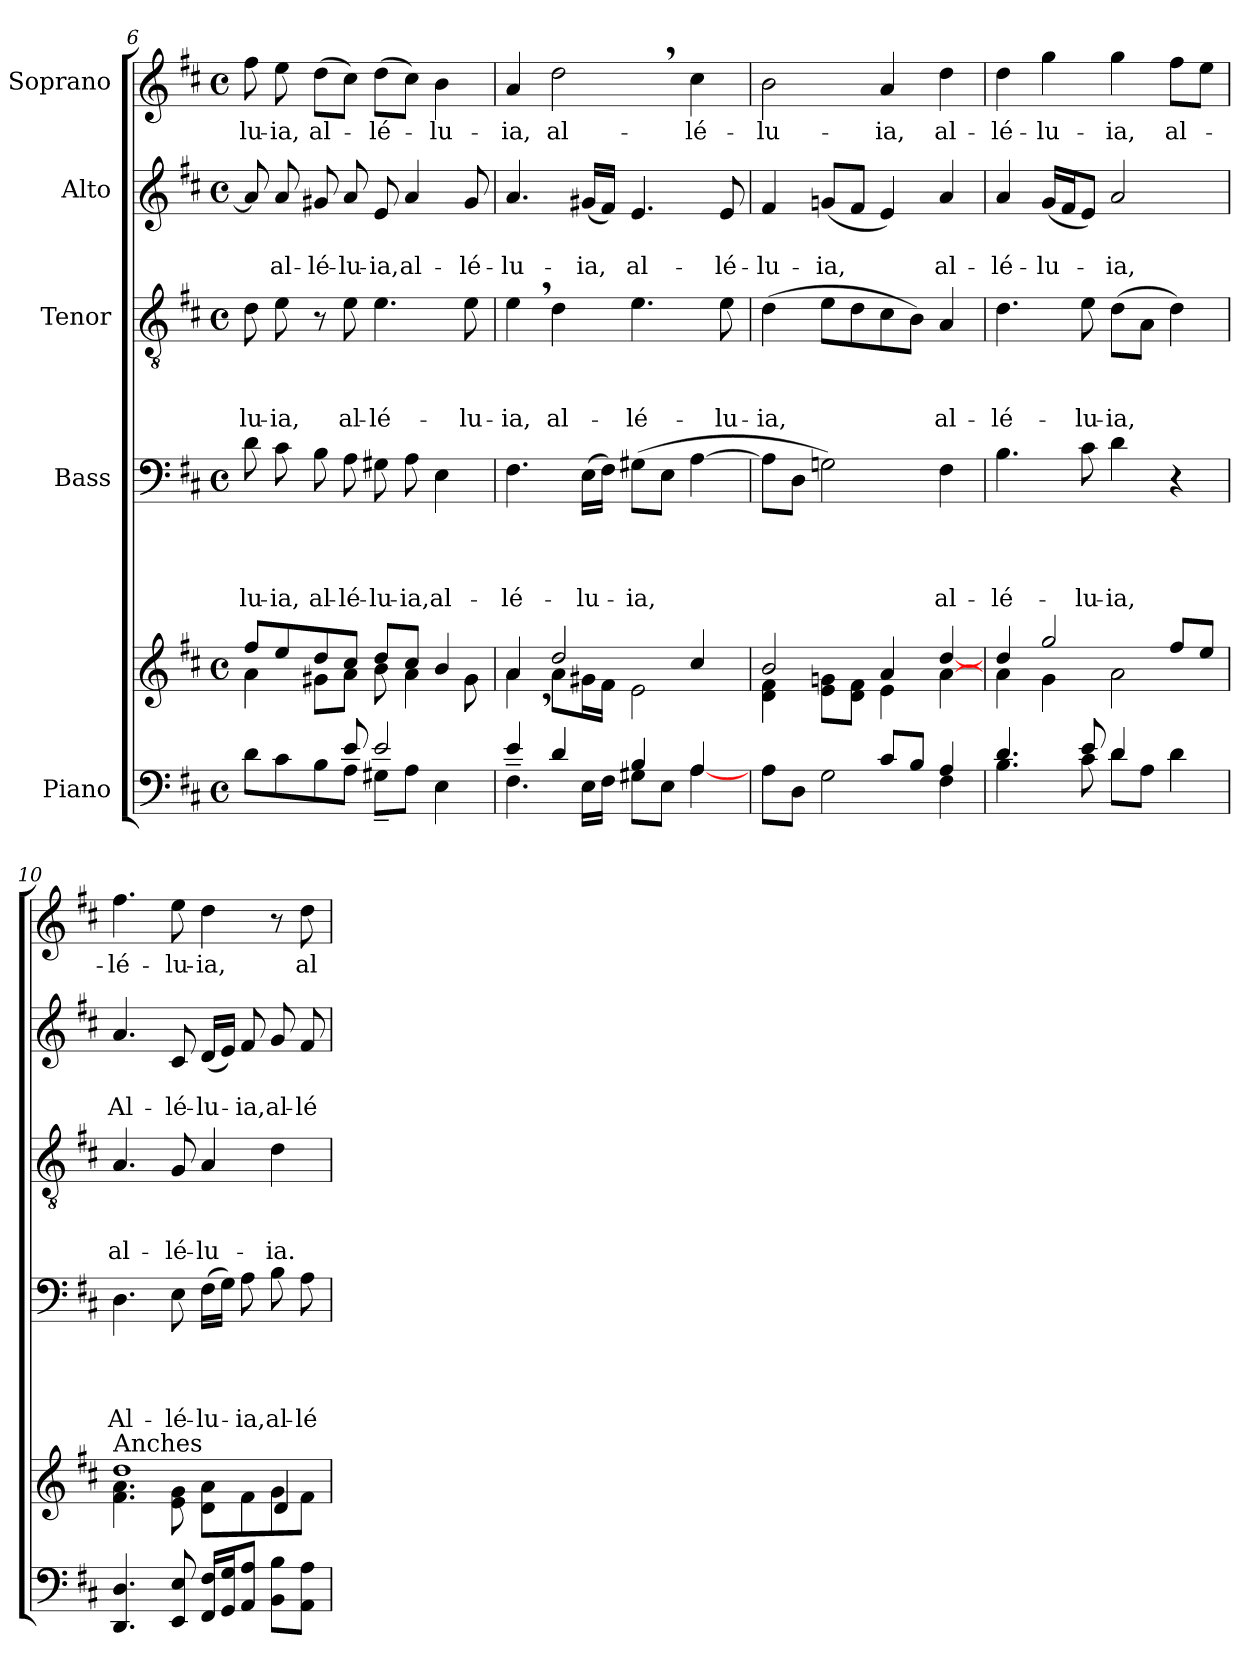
**kern	**kern	**kern	**text	**text	**text	**text	**kern	**text	**text	**text	**kern	**text	**text	**kern	**text
*part5	*part5	*part4	*part4	*part4	*part4	*part4	*part3	*part3	*part3	*part3	*part2	*part2	*part2	*part1	*part1
*staff6	*staff5	*staff4	*staff4	*staff4	*staff4	*staff4	*staff3	*staff3	*staff3	*staff3	*staff2	*staff2	*staff2	*staff1	*staff1
*I"Piano	*	*I"Bass	*	*	*	*	*I"Tenor	*	*	*	*I"Alto	*	*	*I"Soprano	*
*clefF4	*clefG2	*clefF4	*	*	*	*	*clefGv2	*	*	*	*clefG2	*	*	*clefG2	*
*k[f#c#]	*k[f#c#]	*k[f#c#]	*	*	*	*	*k[f#c#]	*	*	*	*k[f#c#]	*	*	*k[f#c#]	*
*D:	*D:	*D:	*	*	*	*	*D:	*	*	*	*D:	*	*	*D:	*
*M4/4	*M4/4	*M4/4	*	*	*	*	*M4/4	*	*	*	*M4/4	*	*	*M4/4	*
*met(c)	*met(c)	*met(c)	*	*	*	*	*met(c)	*	*	*	*met(c)	*	*	*met(c)	*
=6	=6	=6	=6	=6	=6	=6	=6	=6	=6	=6	=6	=6	=6	=6	=6
*^	*^	*	*	*	*	*	*	*	*	*	*	*	*	*	*
!	!	!	!	!	!	!	!	!LO:LY:b	!	!	!	!LO:LY:b	!	!	!	!	!LO:LY:b
8d\L	4.ryy	4a\	8ff#/L	8d\	.	.	.	-lu-	8d\	.	.	-lu-	8a/]	.	.	8ff#\	-lu-
!	!	!	!	!	!	!	!	!LO:LY:b	!	!	!	!LO:LY:b	!	!	!LO:LY:b	!	!LO:LY:b
8c#\	.	.	8ee/	8c#\	.	.	.	-ia,	8e\	.	.	-ia,	8a/	.	al-	8ee\	-ia,
!	!	!	!	!	!	!	!	!LO:LY:b	!	!	!	!	!	!	!LO:LY:b	!	!LO:LY:b
8B\	.	8g#X\L	8dd/	8B\	.	.	.	al-	8r	.	.	.	8g#X/	.	-lé-	(>8dd\L	al-
!	!	!	!	!	!	!	!	!LO:LY:b	!	!	!	!LO:LY:b	!	!	!LO:LY:b	!	!
8A\J	8e/	8a\J	8cc#/J	8A\	.	.	.	-lé-	8e\	.	.	al-	8a/	.	-lu-	8cc#\J)	.
!	!	!	!	!	!	!	!	!LO:LY:b	!	!	!	!LO:LY:b	!	!	!LO:LY:b	!	!LO:LY:b
2e/	8G#X~<\L	8b\	8dd/L	8G#X\	.	.	.	-lu-	4.e\	.	.	-lé-	8e/	.	-ia,	(>8dd\L	-lé-
!	!	!	!	!	!	!	!	!LO:LY:b	!	!	!	!	!	!	!LO:LY:b	!	!
.	8A\J	4a\	8cc#/J	8A\	.	.	.	-ia,	.	.	.	.	4a/	.	al-	8cc#\J)	.
!	!	!	!	!	!	!	!	!LO:LY:b	!	!	!	!	!	!	!	!	!LO:LY:b
.	4E\	.	4b/	4E\	.	.	.	al-	.	.	.	.	.	.	.	4b\	-lu-
!	!	!	!	!	!	!	!	!	!	!	!	!LO:LY:b	!	!	!LO:LY:b	!	!
.	.	8g#\	.	.	.	.	.	.	8e\	.	.	-lu-	8g#/	.	-lé-	.	.
!!LO:PB:g=z
=7	=7	=7	=7	=7	=7	=7	=7	=7	=7	=7	=7	=7	=7	=7	=7	=7	=7
!	!	!	!	!	!	!	!	!LO:LY:b	!	!	!	!LO:LY:b	!	!	!LO:LY:b	!	!LO:LY:b
4.F#~<\	4e/	4a\	4a,>/	4.F#\	.	.	.	-lé-	4e,>\	.	.	-ia,	4.a/	.	-lu-	4a/	-ia,
!	!	!	!	!	!	!	!	!	!	!	!	!LO:LY:b	!	!	!	!	!LO:LY:b
.	4d/	(2dd/	8a\L	.	.	.	.	.	4d\	.	.	al-	.	.	.	2dd,>\	al-
!	!	!	!	!	!	!	!	!LO:LY:b	!	!	!	!	!	!	!LO:LY:b	!	!
16E\LL	.	.	16g#X\L	(>16E\LL	.	.	.	-lu-	.	.	.	.	(<16g#X/LL	.	-ia,	.	.
16F#\JJ	.	.	16f#\JJ	16F#\JJ)	.	.	.	.	.	.	.	.	16f#/JJ)	.	.	.	.
!	!	!	!	!	!	!	!	!LO:LY:b	!	!	!	!LO:LY:b	!	!	!LO:LY:b	!	!
4B/	8G#X\L	.	2e\	(>8G#X\L	.	.	.	-ia,	4.e\	.	.	-lé-	4.e/	.	al-	.	.
.	8E\J	.	.	8E\J	.	.	.	.	.	.	.	.	.	.	.	.	.
!	!	!	!	!	!	!	!	!	!	!	!	!	!	!	!	!	!LO:LY:b
4A\	[<4A/	4cc#/	.	[>4A\	.	.	.	.	.	.	.	.	.	.	.	4cc#\	-lé-
!	!	!	!	!	!	!	!	!	!	!	!	!LO:LY:b	!	!	!LO:LY:b	!	!
.	.	.	.	.	.	.	.	.	8e\	.	.	-lu-	8e/	.	-lé-	.	.
=8	=8	=8	=8	=8	=8	=8	=8	=8	=8	=8	=8	=8	=8	=8	=8	=8	=8
!	!	!	!	!	!	!	!	!	!	!	!	!LO:LY:b	!	!	!LO:LY:b	!	!LO:LY:b
8A\L	2ryy	4d\ 4f#\	2b/	8A\L]	.	.	.	.	(>4d\	.	.	-ia,	4f#/	.	-lu-	2b\	-lu-
8D\J	.	.	.	8D\J	.	.	.	.	.	.	.	.	.	.	.	.	.
!	!	!	!	!	!	!	!	!	!	!	!	!	!	!	!LO:LY:b	!	!
2G\	.	8e\ 8gni\L	.	2Gn\)	.	.	.	.	8e\L	.	.	.	(<8gn/L	.	-ia,	.	.
.	.	8d\ 8f#\J	.	.	.	.	.	.	8d\	.	.	.	8f#/J	.	.	.	.
!	!	!	!	!	!	!	!	!	!	!	!	!	!	!	!	!	!LO:LY:b
.	8c#/L	4e\	4a/	.	.	.	.	.	8c#\	.	.	.	4e/)	.	.	4a/	-ia,
.	8B/J	.	.	.	.	.	.	.	8B\J)	.	.	.	.	.	.	.	.
!	!	!	!	!	!	!	!	!LO:LY:b	!	!	!	!LO:LY:b	!	!	!LO:LY:b	!	!LO:LY:b
4F#\	4A/	[<4a\	[>4dd/	4F#\	.	.	.	al-	4A/	.	.	al-	4a/	.	al-	4dd\	al-
=9	=9	=9	=9	=9	=9	=9	=9	=9	=9	=9	=9	=9	=9	=9	=9	=9	=9
!	!	!	!	!	!	!	!	!LO:LY:b	!	!	!	!LO:LY:b	!	!	!LO:LY:b	!	!LO:LY:b
4.d/	4.B\	4dd/	4a\	4.B\	.	.	.	-lé-	4.d\	.	.	-lé-	4a/	.	-lé-	4dd\	-lé-
!	!	!	!	!	!	!	!	!	!	!	!	!	!	!	!LO:LY:b	!	!LO:LY:b
.	.	2gg/	4g\	.	.	.	.	.	.	.	.	.	(<16g/LL	.	-lu-	4gg\	-lu-
.	.	.	.	.	.	.	.	.	.	.	.	.	16f#/J	.	.	.	.
!	!	!	!	!	!	!	!	!LO:LY:b	!	!	!	!LO:LY:b	!	!	!	!	!
8e/	8c#\	.	.	8c#\	.	.	.	-lu-	8e\	.	.	-lu-	8e/J)	.	.	.	.
!	!	!	!	!	!	!	!	!LO:LY:b:rj	!	!	!	!LO:LY:b	!	!	!LO:LY:b	!	!LO:LY:b
4d/	8d\L	.	2a\	4d\	.	.	.	-ia,	(>8d\L	.	.	-ia,	2a/	.	-ia,	4gg\	-ia,
.	8A\J	.	.	.	.	.	.	.	8A\J	.	.	.	.	.	.	.	.
!	!	!	!	!	!	!	!	!	!	!	!	!	!	!	!	!	!LO:LY:b
4ryy	4d\	8ff#/L	.	4r	.	.	.	.	4d\)	.	.	.	.	.	.	8ff#\L	al-
.	.	8ee/J	.	.	.	.	.	.	.	.	.	.	.	.	.	8ee\J	.
*v	*v	*	*	*	*	*	*	*	*	*	*	*	*	*	*	*	*
=10	=10	=10	=10	=10	=10	=10	=10	=10	=10	=10	=10	=10	=10	=10	=10	=10
*	*	*^	*	*	*	*	*	*	*	*	*	*	*	*	*	*
!	!LO:TX:a:t=Anches	!	!	!	!	!	!	!	!	!	!	!	!	!	!	!	!
!	!	!	!	!	!	!	!	!LO:LY:b	!	!	!	!LO:LY:b	!	!	!LO:LY:b	!	!LO:LY:b
4.DD/ 4.D/	1dd	4.f#\ 4.a\	2.ryy	4.D\	.	.	.	Al-	4.A/	.	.	al-	4.a/	.	Al-	4.ff#\	-lé-
!	!	!	!	!	!	!	!	!LO:LY:b	!	!	!	!LO:LY:b	!	!	!LO:LY:b	!	!LO:LY:b
8EE/ 8E/	.	8e\ 8g\	.	8E\	.	.	.	-lé-	8G/	.	.	-lé-	8c#/	.	-lé-	8ee\	-lu-
!	!	!	!	!	!	!	!	!LO:LY:b	!	!	!	!LO:LY:b	!	!	!LO:LY:b	!	!LO:LY:b
16FF#/ 16F#/LL	.	8d\ 8a\L	.	(>16F#\LL	.	.	.	-lu-	4A/	.	.	-lu-	(<16d/LL	.	-lu-	4dd\	-ia,
16GG/ 16G/J	.	.	.	16G\JJ)	.	.	.	.	.	.	.	.	16e/JJ)	.	.	.	.
!	!	!	!	!	!	!	!	!LO:LY:b	!	!	!	!	!	!	!LO:LY:b	!	!
8AA/ 8A/J	.	8f#\	.	8A\	.	.	.	-ia,	.	.	.	.	8f#/	.	-ia,	.	.
!	!	!	!	!	!	!	!	!LO:LY:b	!	!	!	!LO:LY:b	!	!	!LO:LY:b	!	!
8BB\ 8B\L	.	8g\	4d/	8B\	.	.	.	al-	4d\	.	.	-ia.	8g/	.	al-	8r	.
!	!	!	!	!	!	!	!	!LO:LY:b	!	!	!	!	!	!	!LO:LY:b	!	!LO:LY:b
8AA\ 8A\J	.	8f#\J	.	8A\	.	.	.	-lé-	.	.	.	.	8f#/	.	-lé-	8dd\	al-
*	*v	*v	*v	*	*	*	*	*	*	*	*	*	*	*	*	*	*
=	=	=	=	=	=	=	=	=	=	=	=	=	=	=	=
*-	*-	*-	*-	*-	*-	*-	*-	*-	*-	*-	*-	*-	*-	*-	*-
